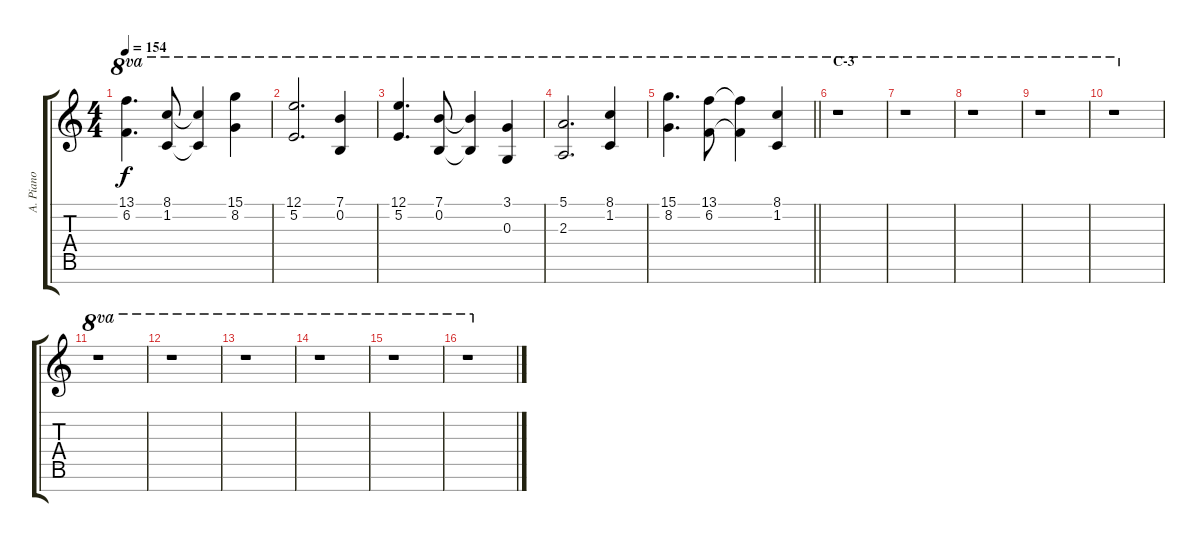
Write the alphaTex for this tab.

\track ("A. Piano" "A. Piano") {instrument acousticgrandpiano}
\staff {score tabs}
\tuning (E5 B4 G4 D4 A3 E3 B2) {hide}
\ts (4 4)
\tempo 154
\clef g2
\ks c
(13.1 6.2).4{d ot 8va dy f} (8.1 1.2).8{ot 8va} (8.1{t} 1.2{t}).4{ot 8va} (15.1 8.2).4{ot 8va} |
(12.1 5.2).2{d ot 8va} (7.1 0.2).4{ot 8va} |
(12.1 5.2).4{d ot 8va} (7.1 0.2).8{ot 8va} (7.1{t} 0.2{t}).4{ot 8va} (3.1 0.3).4{ot 8va} |
(5.1 2.3).2{d ot 8va} (8.1 1.2).4{ot 8va} |
\barLineRight lightlight
(15.1 8.2).4{d ot 8va} (13.1 6.2).8{ot 8va} (13.1{t} 6.2{t}).4{ot 8va} (8.1 1.2).4{ot 8va} |
\section ("" "C-3")
r.1{ot 8va} |
r.1{ot 8va} |
r.1{ot 8va} |
r.1{ot 8va} |
r.1{ot 8va} |
r.1{ot 8va} |
r.1{ot 8va} |
r.1{ot 8va} |
r.1{ot 8va} |
r.1{ot 8va} |
r.1{ot 8va}
